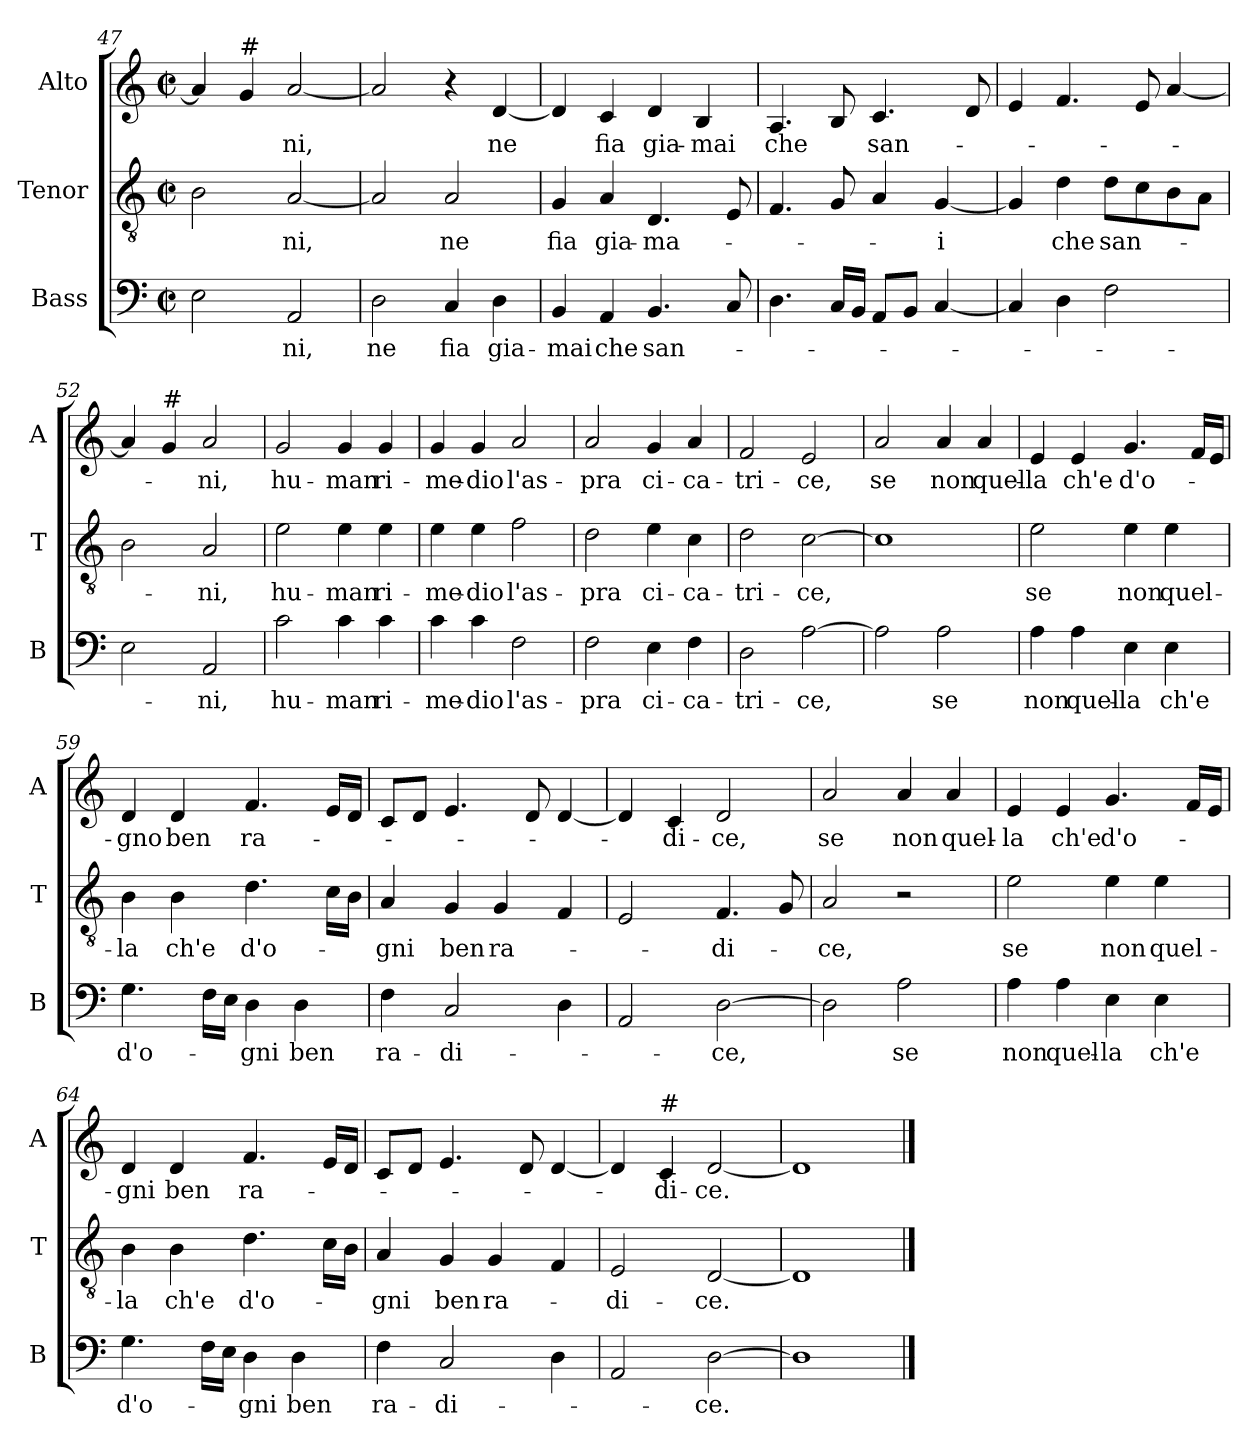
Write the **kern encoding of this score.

**kern	**text	**kern	**text	**kern	**text
*part3	*part3	*part2	*part2	*part1	*part1
*staff3	*staff3	*staff2	*staff2	*staff1	*staff1
*I"Bass	*	*I"Tenor	*	*I"Alto	*
*I'B	*	*I'T	*	*I'A	*
!!LO:LB:g=z
*clefF4	*	*clefGv2	*	*clefG2	*
*k[]	*	*k[]	*	*k[]	*
*C:	*	*C:	*	*C:	*
*M2/2	*	*M2/2	*	*M2/2	*
*met(c|)	*	*met(c|)	*	*met(c|)	*
=47	=47	=47	=47	=47	=47
2E\	.	2B\	.	4a/]	.
!	!	!	!	!LO:TX:a:t=#	!
.	.	.	.	4g/	.
!	!LO:LY:b	!	!LO:LY:b	!	!LO:LY:b
2AA/	-ni,	[2A/	-ni,	[2a/	-ni,
=48	=48	=48	=48	=48	=48
!	!LO:LY:b	!	!	!	!
2D\	ne	2A/]	.	2a/]	.
!	!LO:LY:b	!	!LO:LY:b	!	!
4C/	fia	2A/	ne	4r	.
!	!LO:LY:b	!	!	!	!LO:LY:b
4D\	gia-	.	.	[4d/	ne
=49	=49	=49	=49	=49	=49
!	!LO:LY:b	!	!LO:LY:b	!	!
4BB/	-mai	4G/	fia	4d/]	.
!	!LO:LY:b	!	!LO:LY:b	!	!LO:LY:b
4AA/	che	4A/	gia-	4c/	fia
!	!LO:LY:b	!	!LO:LY:b	!	!LO:LY:b
4.BB/	san-	4.D/	-ma-	4d/	gia-
!	!	!	!	!	!LO:LY:b
.	.	.	.	4B/	-mai
8C/	.	8E/	.	.	.
=50	=50	=50	=50	=50	=50
!	!	!	!	!	!LO:LY:b
4.D\	.	4.F/	.	4.A/	che
16C/LL	.	8G/	.	8B/	.
16BB/JJ	.	.	.	.	.
!	!	!	!	!	!LO:LY:b
8AA/L	.	4A/	.	4.c/	san-
8BB/J	.	.	.	.	.
!	!	!	!LO:LY:b	!	!
[4C/	.	[4G/	-i	.	.
.	.	.	.	8d/	.
=51	=51	=51	=51	=51	=51
4C/]	.	4G/]	.	4e/	.
!	!	!	!LO:LY:b	!	!
4D\	.	4d\	che	4.f/	.
!	!	!	!LO:LY:b	!	!
2F\	.	8d\L	san-	.	.
.	.	8c\	.	8e/	.
.	.	8B\	.	[4a/	.
.	.	8A\J	.	.	.
!!LO:LB:g=z
=52	=52	=52	=52	=52	=52
2E\	.	2B\	.	4a/]	.
!	!	!	!	!LO:TX:a:t=#	!
.	.	.	.	4g/	.
!	!LO:LY:b	!	!LO:LY:b	!	!LO:LY:b
2AA/	-ni,	2A/	-ni,	2a/	-ni,
=53	=53	=53	=53	=53	=53
!	!LO:LY:b	!	!LO:LY:b	!	!LO:LY:b
2c\	hu-	2e\	hu-	2g/	hu-
!	!LO:LY:b	!	!LO:LY:b	!	!LO:LY:b
4c\	-man	4e\	-man	4g/	-man
!	!LO:LY:b	!	!LO:LY:b	!	!LO:LY:b
4c\	ri-	4e\	ri-	4g/	ri-
=54	=54	=54	=54	=54	=54
!	!LO:LY:b	!	!LO:LY:b	!	!LO:LY:b
4c\	-me-	4e\	-me-	4g/	-me-
!	!LO:LY:b	!	!LO:LY:b	!	!LO:LY:b
4c\	-dio	4e\	-dio	4g/	-dio
!	!LO:LY:b	!	!LO:LY:b	!	!LO:LY:b
2F\	l'as-	2f\	l'as-	2a/	l'as-
=55	=55	=55	=55	=55	=55
!	!LO:LY:b	!	!LO:LY:b	!	!LO:LY:b
2F\	-pra	2d\	-pra	2a/	-pra
!	!LO:LY:b	!	!LO:LY:b	!	!LO:LY:b
4E\	ci-	4e\	ci-	4g/	ci-
!	!LO:LY:b	!	!LO:LY:b	!	!LO:LY:b
4F\	-ca-	4c\	-ca-	4a/	-ca-
=56	=56	=56	=56	=56	=56
!	!LO:LY:b	!	!LO:LY:b	!	!LO:LY:b
2D\	-tri-	2d\	-tri-	2f/	-tri-
!	!LO:LY:b	!	!LO:LY:b	!	!LO:LY:b
[2A\	-ce,	[2c\	-ce,	2e/	-ce,
!!LO:PB:g=z
=57	=57	=57	=57	=57	=57
!	!	!	!	!	!LO:LY:b
2A\]	.	1c]	.	2a/	se
!	!LO:LY:b	!	!	!	!LO:LY:b
2A\	se	.	.	4a/	non
!	!	!	!	!	!LO:LY:b
.	.	.	.	4a/	quel-
=58	=58	=58	=58	=58	=58
!	!LO:LY:b	!	!LO:LY:b	!	!LO:LY:b
4A\	non	2e\	se	4e/	-la
!	!LO:LY:b	!	!	!	!LO:LY:b
4A\	quel-	.	.	4e/	ch'e
!	!LO:LY:b	!	!LO:LY:b	!	!LO:LY:b
4E\	-la	4e\	non	4.g/	d'o-
!	!LO:LY:b	!	!LO:LY:b	!	!
4E\	ch'e	4e\	quel-	.	.
.	.	.	.	16f/LL	.
.	.	.	.	16e/JJ	.
=59	=59	=59	=59	=59	=59
!	!LO:LY:b	!	!LO:LY:b	!	!LO:LY:b
4.G\	d'o-	4B\	-la	4d/	-gno
!	!	!	!LO:LY:b	!	!LO:LY:b
.	.	4B\	ch'e	4d/	ben
16F\LL	.	.	.	.	.
16E\JJ	.	.	.	.	.
!	!LO:LY:b	!	!LO:LY:b	!	!LO:LY:b
4D\	-gni	4.d\	d'o-	4.f/	ra-
!	!LO:LY:b	!	!	!	!
4D\	ben	.	.	.	.
.	.	16c\LL	.	16e/LL	.
.	.	16B\JJ	.	16d/JJ	.
=60	=60	=60	=60	=60	=60
!	!LO:LY:b	!	!LO:LY:b	!	!
4F\	ra-	4A/	-gni	8c/L	.
.	.	.	.	8d/J	.
!	!LO:LY:b	!	!LO:LY:b	!	!
2C/	-di-	4G/	ben	4.e/	.
!	!	!	!LO:LY:b	!	!
.	.	4G/	ra-	.	.
.	.	.	.	8d/	.
4D\	.	4F/	.	[4d/	.
=61	=61	=61	=61	=61	=61
2AA/	.	2E/	.	4d/]	.
!	!	!	!	!	!LO:LY:b
.	.	.	.	4c/	-di-
!	!LO:LY:b	!	!LO:LY:b	!	!LO:LY:b
[2D\	-ce,	4.F/	-di-	2d/	-ce,
.	.	8G/	.	.	.
!!LO:LB:g=z
=62	=62	=62	=62	=62	=62
!	!	!	!LO:LY:b	!	!LO:LY:b
2D\]	.	2A/	-ce,	2a/	se
!	!LO:LY:b	!	!	!	!LO:LY:b
2A\	se	2r	.	4a/	non
!	!	!	!	!	!LO:LY:b
.	.	.	.	4a/	quel-
=63	=63	=63	=63	=63	=63
!	!LO:LY:b	!	!LO:LY:b	!	!LO:LY:b
4A\	non	2e\	se	4e/	-la
!	!LO:LY:b	!	!	!	!LO:LY:b
4A\	quel-	.	.	4e/	ch'e
!	!LO:LY:b	!	!LO:LY:b	!	!LO:LY:b
4E\	-la	4e\	non	4.g/	d'o-
!	!LO:LY:b	!	!LO:LY:b	!	!
4E\	ch'e	4e\	quel-	.	.
.	.	.	.	16f/LL	.
.	.	.	.	16e/JJ	.
=64	=64	=64	=64	=64	=64
!	!LO:LY:b	!	!LO:LY:b	!	!LO:LY:b
4.G\	d'o-	4B\	-la	4d/	-gni
!	!	!	!LO:LY:b	!	!LO:LY:b
.	.	4B\	ch'e	4d/	ben
16F\LL	.	.	.	.	.
16E\JJ	.	.	.	.	.
!	!LO:LY:b	!	!LO:LY:b	!	!LO:LY:b
4D\	-gni	4.d\	d'o-	4.f/	ra-
!	!LO:LY:b	!	!	!	!
4D\	ben	.	.	.	.
.	.	16c\LL	.	16e/LL	.
.	.	16B\JJ	.	16d/JJ	.
=65	=65	=65	=65	=65	=65
!	!LO:LY:b	!	!LO:LY:b	!	!
4F\	ra-	4A/	-gni	8c/L	.
.	.	.	.	8d/J	.
!	!LO:LY:b	!	!LO:LY:b	!	!
2C/	-di-	4G/	ben	4.e/	.
!	!	!	!LO:LY:b	!	!
.	.	4G/	ra-	.	.
.	.	.	.	8d/	.
4D\	.	4F/	.	[4d/	.
=66	=66	=66	=66	=66	=66
!	!	!	!LO:LY:b	!	!
2AA/	.	2E/	-di-	4d/]	.
!	!	!	!	!LO:TX:a:t=#	!
!	!	!	!	!	!LO:LY:b
.	.	.	.	4c/	-di-
!	!LO:LY:b	!	!LO:LY:b	!	!LO:LY:b
[2D\	-ce.	[2D/	-ce.	[2d/	-ce.
=67	=67	=67	=67	=67	=67
1D]	.	1D]	.	1d]	.
==	==	==	==	==	==
*-	*-	*-	*-	*-	*-
